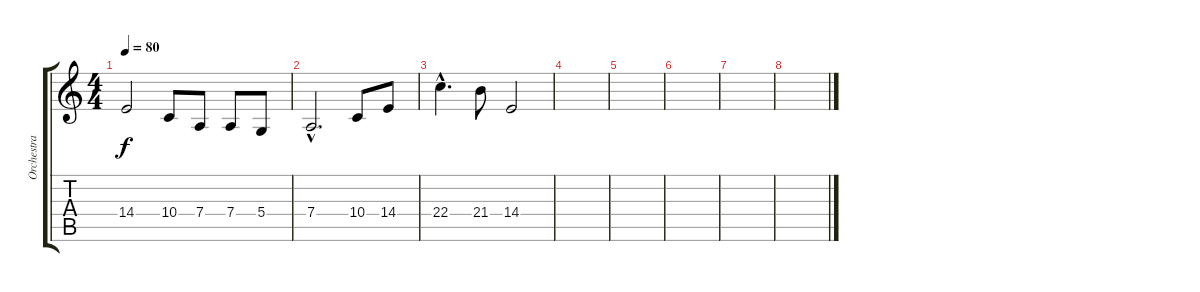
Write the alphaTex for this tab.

\track ("Orchestra" "Orchestra") {instrument stringensemble1}
\staff {score tabs}
\tuning (E4 B3 G3 D3 A2 E2) {hide}
\ts (4 4)
\tempo 80
\clef g2
\ks c
14.4.2{dy f} 10.4.8 7.4.8 7.4.8 5.4.8 |
7.4{hac}.2{d} 10.4.8 14.4.8 |
22.4{hac}.4{d} 21.4.8 14.4.2 |
\section ("" "")
|
|
|
|
\section ("" "")
